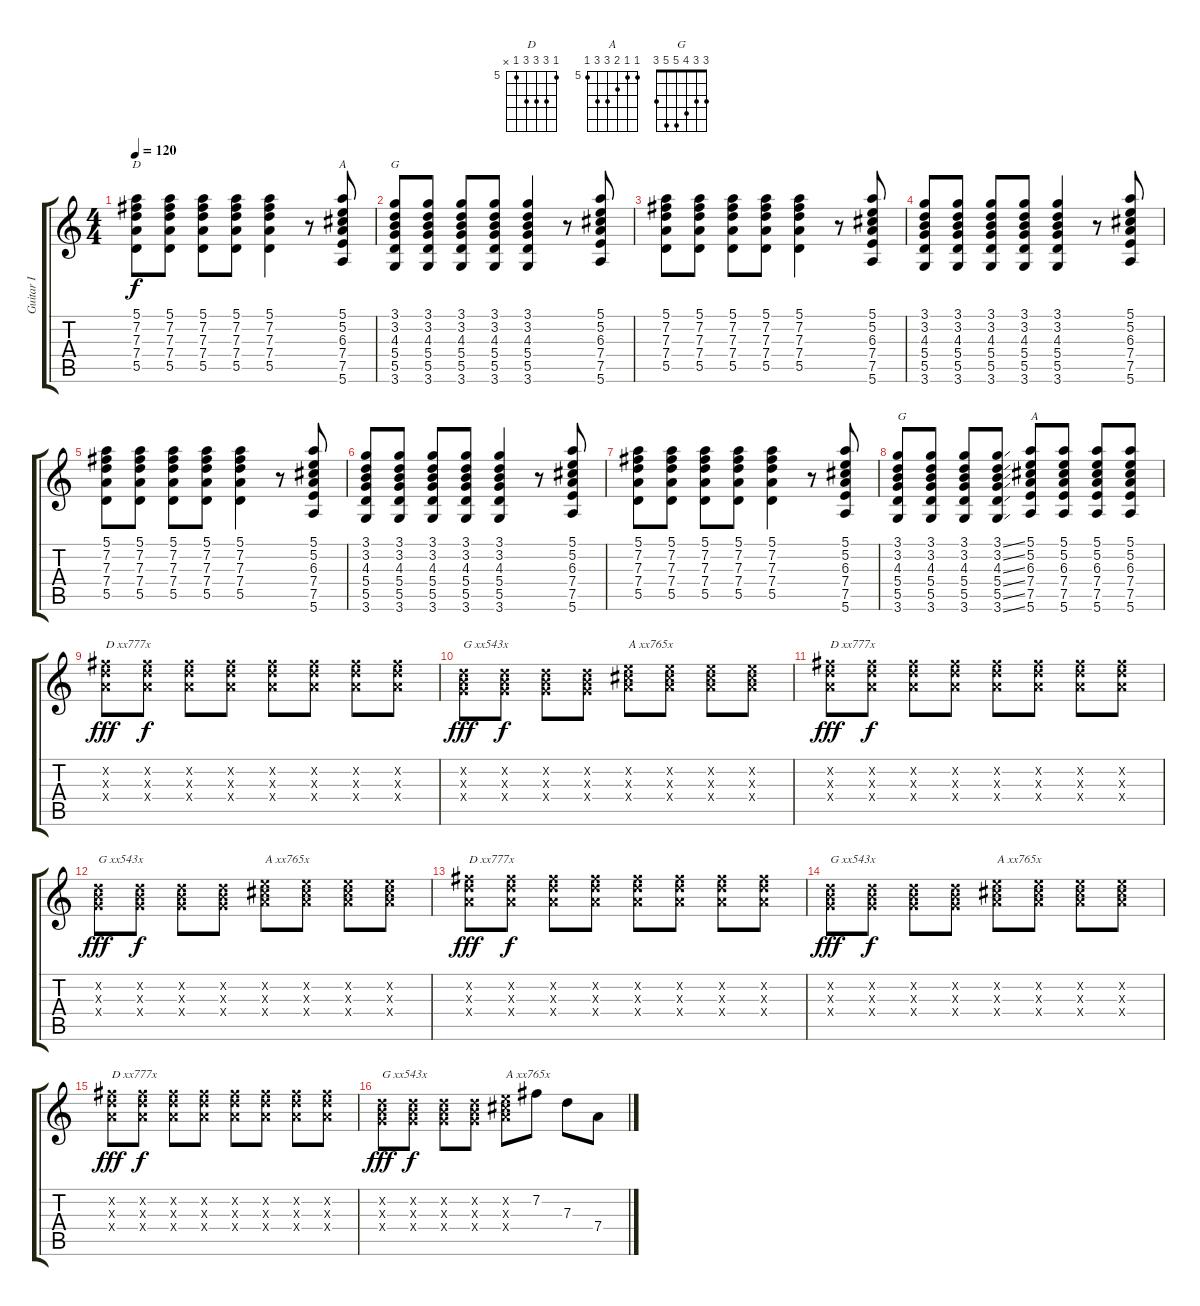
\track ("Guitar I" "Guitar I") {instrument overdrivenguitar}
\staff {score tabs}
\tuning (E4 B3 G3 D3 A2 E2) {hide}
\chord ("D" 5 7 7 7 5 x) {firstfret 5}
\chord ("A" 5 5 6 7 7 5) {firstfret 5}
\chord ("G" 3 3 4 5 5 3)
\ts (4 4)
\tempo 120
\clef g2
\ks c
(5.1 7.2 7.3 7.4 5.5).8{ch "D" dy f} (5.1 7.2 7.3 7.4 5.5).8 (5.1 7.2 7.3 7.4 5.5).8 (5.1 7.2 7.3 7.4 5.5).8 (5.1 7.2 7.3 7.4 5.5).4 r.8 (5.1 5.2 6.3 7.4 7.5 5.6).8{ch "A"} |
(3.1 3.2 4.3 5.4 5.5 3.6).8{ch "G"} (3.1 3.2 4.3 5.4 5.5 3.6).8 (3.1 3.2 4.3 5.4 5.5 3.6).8 (3.1 3.2 4.3 5.4 5.5 3.6).8 (3.1 3.2 4.3 5.4 5.5 3.6).4 r.8 (5.1 5.2 6.3 7.4 7.5 5.6).8 |
(5.1 7.2 7.3 7.4 5.5).8 (5.1 7.2 7.3 7.4 5.5).8 (5.1 7.2 7.3 7.4 5.5).8 (5.1 7.2 7.3 7.4 5.5).8 (5.1 7.2 7.3 7.4 5.5).4 r.8 (5.1 5.2 6.3 7.4 7.5 5.6).8 |
(3.1 3.2 4.3 5.4 5.5 3.6).8 (3.1 3.2 4.3 5.4 5.5 3.6).8 (3.1 3.2 4.3 5.4 5.5 3.6).8 (3.1 3.2 4.3 5.4 5.5 3.6).8 (3.1 3.2 4.3 5.4 5.5 3.6).4 r.8 (5.1 5.2 6.3 7.4 7.5 5.6).8 |
(5.1 7.2 7.3 7.4 5.5).8 (5.1 7.2 7.3 7.4 5.5).8 (5.1 7.2 7.3 7.4 5.5).8 (5.1 7.2 7.3 7.4 5.5).8 (5.1 7.2 7.3 7.4 5.5).4 r.8 (5.1 5.2 6.3 7.4 7.5 5.6).8 |
(3.1 3.2 4.3 5.4 5.5 3.6).8 (3.1 3.2 4.3 5.4 5.5 3.6).8 (3.1 3.2 4.3 5.4 5.5 3.6).8 (3.1 3.2 4.3 5.4 5.5 3.6).8 (3.1 3.2 4.3 5.4 5.5 3.6).4 r.8 (5.1 5.2 6.3 7.4 7.5 5.6).8 |
(5.1 7.2 7.3 7.4 5.5).8 (5.1 7.2 7.3 7.4 5.5).8 (5.1 7.2 7.3 7.4 5.5).8 (5.1 7.2 7.3 7.4 5.5).8 (5.1 7.2 7.3 7.4 5.5).4 r.8 (5.1 5.2 6.3 7.4 7.5 5.6).8 |
(3.1 3.2 4.3 5.4 5.5 3.6).8{txt "G"} (3.1 3.2 4.3 5.4 5.5 3.6).8 (3.1 3.2 4.3 5.4 5.5 3.6).8 (3.1{ss} 3.2{ss} 4.3{ss} 5.4{ss} 5.5{ss} 3.6{ss}).8 (5.1 5.2 6.3 7.4 7.5 5.6).8{txt "A"} (5.1 5.2 6.3 7.4 7.5 5.6).8 (5.1 5.2 6.3 7.4 7.5 5.6).8 (5.1 5.2 6.3 7.4 7.5 5.6).8 |
(7.2{x} 7.3{x} 7.4{x}).8{txt "D xx777x" dy fff} (7.2{x} 7.3{x} 7.4{x}).8{dy f} (7.2{x} 7.3{x} 7.4{x}).8 (7.2{x} 7.3{x} 7.4{x}).8 (7.2{x} 7.3{x} 7.4{x}).8 (7.2{x} 7.3{x} 7.4{x}).8 (7.2{x} 7.3{x} 7.4{x}).8 (7.2{x} 7.3{x} 7.4{x}).8 |
(3.2{x} 4.3{x} 5.4{x}).8{txt "G xx543x" dy fff} (3.2{x} 4.3{x} 5.4{x}).8{dy f} (3.2{x} 4.3{x} 5.4{x}).8 (3.2{x} 4.3{x} 5.4{x}).8 (5.2{x} 6.3{x} 7.4{x}).8{txt "A xx765x"} (5.2{x} 6.3{x} 7.4{x}).8 (5.2{x} 6.3{x} 7.4{x}).8 (5.2{x} 6.3{x} 7.4{x}).8 |
(7.2{x} 7.3{x} 7.4{x}).8{txt "D xx777x" dy fff} (7.2{x} 7.3{x} 7.4{x}).8{dy f} (7.2{x} 7.3{x} 7.4{x}).8 (7.2{x} 7.3{x} 7.4{x}).8 (7.2{x} 7.3{x} 7.4{x}).8 (7.2{x} 7.3{x} 7.4{x}).8 (7.2{x} 7.3{x} 7.4{x}).8 (7.2{x} 7.3{x} 7.4{x}).8 |
(3.2{x} 4.3{x} 5.4{x}).8{txt "G xx543x" dy fff} (3.2{x} 4.3{x} 5.4{x}).8{dy f} (3.2{x} 4.3{x} 5.4{x}).8 (3.2{x} 4.3{x} 5.4{x}).8 (5.2{x} 6.3{x} 7.4{x}).8{txt "A xx765x"} (5.2{x} 6.3{x} 7.4{x}).8 (5.2{x} 6.3{x} 7.4{x}).8 (5.2{x} 6.3{x} 7.4{x}).8 |
(7.2{x} 7.3{x} 7.4{x}).8{txt "D xx777x" dy fff} (7.2{x} 7.3{x} 7.4{x}).8{dy f} (7.2{x} 7.3{x} 7.4{x}).8 (7.2{x} 7.3{x} 7.4{x}).8 (7.2{x} 7.3{x} 7.4{x}).8 (7.2{x} 7.3{x} 7.4{x}).8 (7.2{x} 7.3{x} 7.4{x}).8 (7.2{x} 7.3{x} 7.4{x}).8 |
(3.2{x} 4.3{x} 5.4{x}).8{txt "G xx543x" dy fff} (3.2{x} 4.3{x} 5.4{x}).8{dy f} (3.2{x} 4.3{x} 5.4{x}).8 (3.2{x} 4.3{x} 5.4{x}).8 (5.2{x} 6.3{x} 7.4{x}).8{txt "A xx765x"} (5.2{x} 6.3{x} 7.4{x}).8 (5.2{x} 6.3{x} 7.4{x}).8 (5.2{x} 6.3{x} 7.4{x}).8 |
(7.2{x} 7.3{x} 7.4{x}).8{txt "D xx777x" dy fff} (7.2{x} 7.3{x} 7.4{x}).8{dy f} (7.2{x} 7.3{x} 7.4{x}).8 (7.2{x} 7.3{x} 7.4{x}).8 (7.2{x} 7.3{x} 7.4{x}).8 (7.2{x} 7.3{x} 7.4{x}).8 (7.2{x} 7.3{x} 7.4{x}).8 (7.2{x} 7.3{x} 7.4{x}).8 |
(3.2{x} 4.3{x} 5.4{x}).8{txt "G xx543x" dy fff} (3.2{x} 4.3{x} 5.4{x}).8{dy f} (3.2{x} 4.3{x} 5.4{x}).8 (3.2{x} 4.3{x} 5.4{x}).8 (5.2{x} 6.3{x} 7.4{x}).8{txt "A xx765x"} 7.2.8 7.3.8 7.4.8
